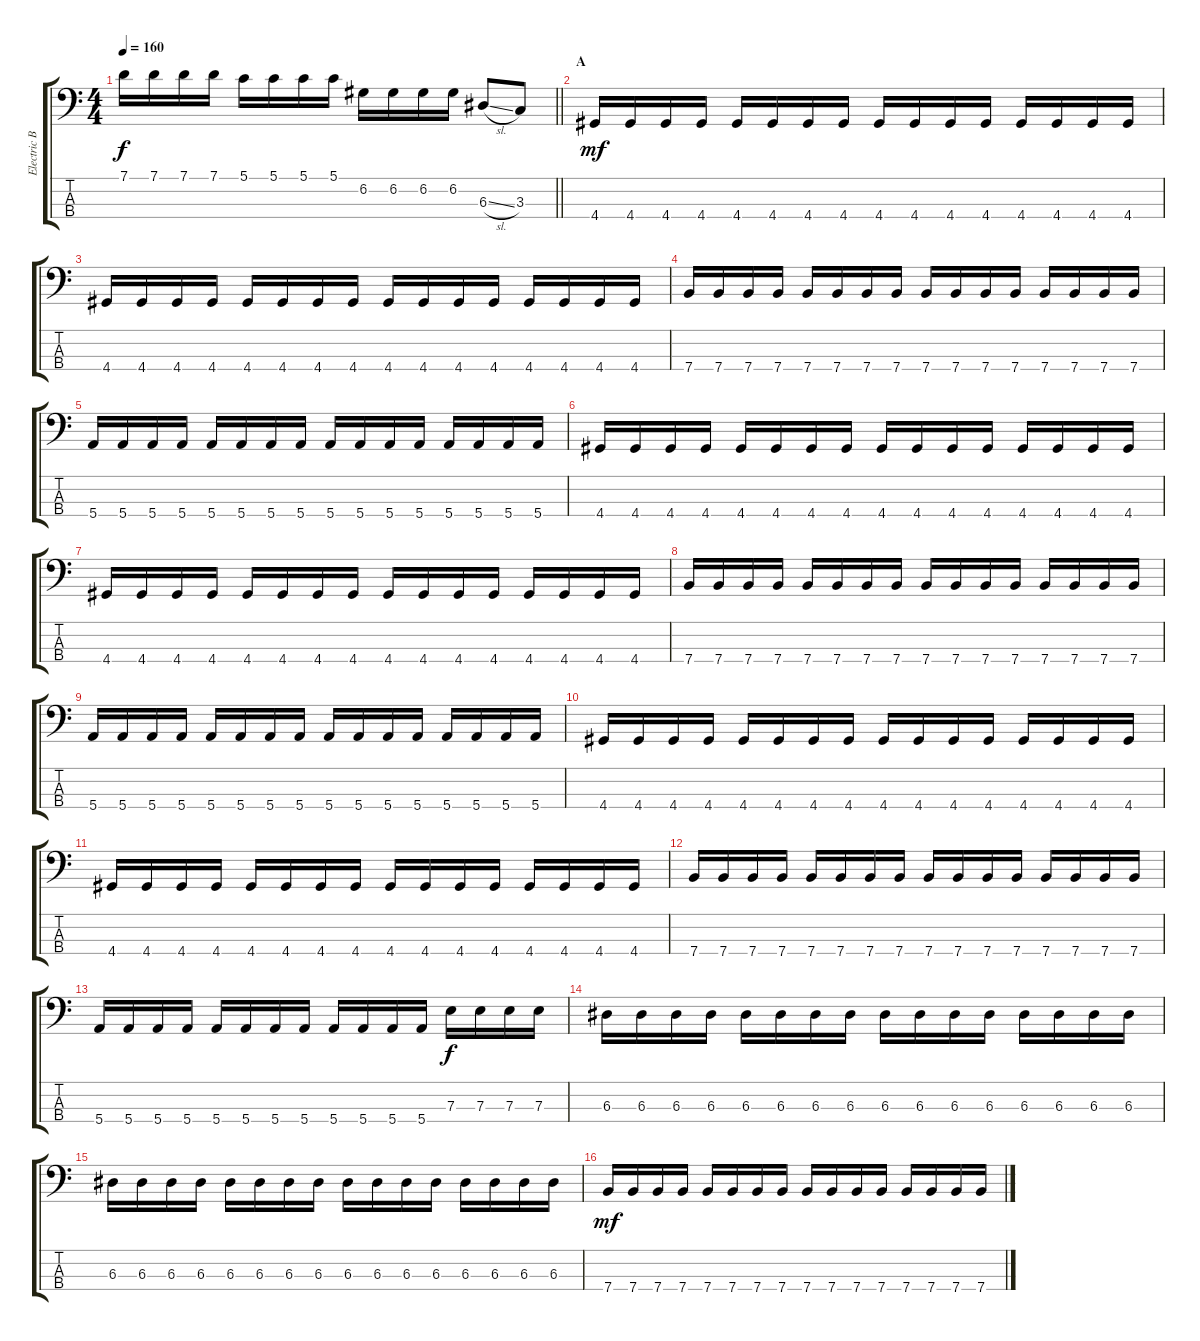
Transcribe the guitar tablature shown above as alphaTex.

\track ("Electric Bass" "Electric B") {solo instrument electricbasspick}
\staff {score tabs}
\tuning (G2 D2 A1 E1) {hide}
\ts (4 4)
\tempo 160
\clef f4
\barLineRight lightlight
\ks c
7.1.16{dy f} 7.1.16 7.1.16 7.1.16 5.1.16 5.1.16 5.1.16 5.1.16 6.2.16 6.2.16 6.2.16 6.2.16 6.3{sl}.8 3.3.8 |
\section ("" "A")
4.4.16{dy mf} 4.4.16 4.4.16 4.4.16 4.4.16 4.4.16 4.4.16 4.4.16 4.4.16 4.4.16 4.4.16 4.4.16 4.4.16 4.4.16 4.4.16 4.4.16 |
4.4.16 4.4.16 4.4.16 4.4.16 4.4.16 4.4.16 4.4.16 4.4.16 4.4.16 4.4.16 4.4.16 4.4.16 4.4.16 4.4.16 4.4.16 4.4.16 |
7.4.16 7.4.16 7.4.16 7.4.16 7.4.16 7.4.16 7.4.16 7.4.16 7.4.16 7.4.16 7.4.16 7.4.16 7.4.16 7.4.16 7.4.16 7.4.16 |
5.4.16 5.4.16 5.4.16 5.4.16 5.4.16 5.4.16 5.4.16 5.4.16 5.4.16 5.4.16 5.4.16 5.4.16 5.4.16 5.4.16 5.4.16 5.4.16 |
4.4.16 4.4.16 4.4.16 4.4.16 4.4.16 4.4.16 4.4.16 4.4.16 4.4.16 4.4.16 4.4.16 4.4.16 4.4.16 4.4.16 4.4.16 4.4.16 |
4.4.16 4.4.16 4.4.16 4.4.16 4.4.16 4.4.16 4.4.16 4.4.16 4.4.16 4.4.16 4.4.16 4.4.16 4.4.16 4.4.16 4.4.16 4.4.16 |
7.4.16 7.4.16 7.4.16 7.4.16 7.4.16 7.4.16 7.4.16 7.4.16 7.4.16 7.4.16 7.4.16 7.4.16 7.4.16 7.4.16 7.4.16 7.4.16 |
5.4.16 5.4.16 5.4.16 5.4.16 5.4.16 5.4.16 5.4.16 5.4.16 5.4.16 5.4.16 5.4.16 5.4.16 5.4.16 5.4.16 5.4.16 5.4.16 |
4.4.16 4.4.16 4.4.16 4.4.16 4.4.16 4.4.16 4.4.16 4.4.16 4.4.16 4.4.16 4.4.16 4.4.16 4.4.16 4.4.16 4.4.16 4.4.16 |
4.4.16 4.4.16 4.4.16 4.4.16 4.4.16 4.4.16 4.4.16 4.4.16 4.4.16 4.4.16 4.4.16 4.4.16 4.4.16 4.4.16 4.4.16 4.4.16 |
7.4.16 7.4.16 7.4.16 7.4.16 7.4.16 7.4.16 7.4.16 7.4.16 7.4.16 7.4.16 7.4.16 7.4.16 7.4.16 7.4.16 7.4.16 7.4.16 |
5.4.16 5.4.16 5.4.16 5.4.16 5.4.16 5.4.16 5.4.16 5.4.16 5.4.16 5.4.16 5.4.16 5.4.16 7.3.16{dy f} 7.3.16 7.3.16 7.3.16 |
6.3.16 6.3.16 6.3.16 6.3.16 6.3.16 6.3.16 6.3.16 6.3.16 6.3.16 6.3.16 6.3.16 6.3.16 6.3.16 6.3.16 6.3.16 6.3.16 |
6.3.16 6.3.16 6.3.16 6.3.16 6.3.16 6.3.16 6.3.16 6.3.16 6.3.16 6.3.16 6.3.16 6.3.16 6.3.16 6.3.16 6.3.16 6.3.16 |
7.4.16{dy mf} 7.4.16 7.4.16 7.4.16 7.4.16 7.4.16 7.4.16 7.4.16 7.4.16 7.4.16 7.4.16 7.4.16 7.4.16 7.4.16 7.4.16 7.4.16
